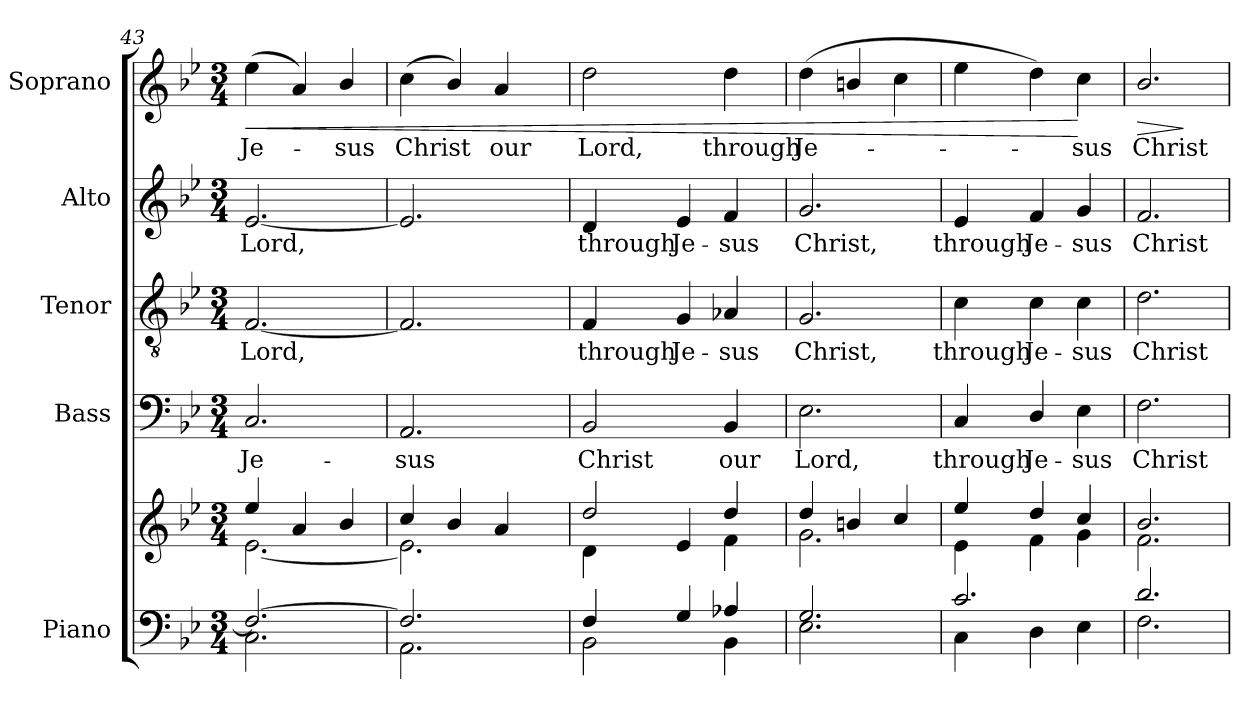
**kern	**kern	**kern	**text	**kern	**text	**kern	**text	**kern	**text	**dynam
*part5	*part5	*part4	*part4	*part3	*part3	*part2	*part2	*part1	*part1	*part1
*staff6	*staff5	*staff4	*staff4	*staff3	*staff3	*staff2	*staff2	*staff1	*staff1	*staff1
*I"Piano	*	*I"Bass	*	*I"Tenor	*	*I"Alto	*	*I"Soprano	*	*
*I'Pno.	*	*I'B.	*	*I'T.	*	*I'A.	*	*I'S.	*	*
*clefF4	*clefG2	*clefF4	*	*clefGv2	*	*clefG2	*	*clefG2	*	*
*	*	*	*	*ITrd7c12	*	*	*	*	*	*
*k[b-e-]	*k[b-e-]	*k[b-e-]	*	*k[b-e-]	*	*k[b-e-]	*	*k[b-e-]	*	*
*B-:	*B-:	*B-:	*	*B-:	*	*B-:	*	*B-:	*	*
*M3/4	*M3/4	*M3/4	*	*M3/4	*	*M3/4	*	*M3/4	*	*
=43	=43	=43	=43	=43	=43	=43	=43	=43	=43	=43
*^	*^	*	*	*	*	*	*	*	*	*
!	!	!	!	!	!LO:LY:b:color=#000000	!	!	!	!	!	!	!
!	!	!	!	!	!	!	!LO:LY:b:color=#000000	!	!	!	!	!
!	!	!	!	!	!	!	!	!	!LO:LY:b:color=#000000	!	!	!
!	!	!	!	!	!	!	!	!	!	!	!LO:LY:b:color=#000000	!LO:HP:b
2.Fi/_	2.Ci\	4ee-i/	[2.e-i\	2.Ci/	Je-	[2.FFi/	Lord,	[2.e-i/	Lord,	(4ee-i\	Je-	<
.	.	4ai/	.	.	.	.	.	.	.	4ai/)	.	.
!	!	!	!	!	!	!	!	!	!	!	!LO:LY:b:color=#000000	!
.	.	4b-i/	.	.	.	.	.	.	.	4b-i/	-sus	.
=44	=44	=44	=44	=44	=44	=44	=44	=44	=44	=44	=44	=44
!	!	!	!	!	!LO:LY:b:color=#000000	!	!	!	!	!	!	!
!	!	!	!	!	!	!	!	!	!	!	!LO:LY:b:color=#000000	!
2.Fi/]	2.AAi\	4cci/	2.e-i\]	2.AAi/	-sus	2.FFi/]	.	2.e-i/]	.	(4cci\	Christ	.
.	.	4b-i/	.	.	.	.	.	.	.	4b-i/)	.	.
!	!	!	!	!	!	!	!	!	!	!	!LO:LY:b:color=#000000	!
.	.	4ai/	.	.	.	.	.	.	.	4ai/	our	.
=45	=45	=45	=45	=45	=45	=45	=45	=45	=45	=45	=45	=45
!	!	!	!	!	!LO:LY:b:color=#000000	!	!	!	!	!	!	!
!	!	!	!	!	!	!	!LO:LY:b:color=#000000	!	!	!	!	!
!	!	!	!	!	!	!	!	!	!LO:LY:b:color=#000000	!	!	!
!	!	!	!	!	!	!	!	!	!	!	!LO:LY:b:color=#000000	!
4Fi/	2BB-i\	2ddi/	4di\	2BB-i/	Christ	4FFi/	through	4di/	through	2ddi\	Lord,	.
!	!	!	!	!	!	!	!LO:LY:b:color=#000000	!	!	!	!	!
!	!	!	!	!	!	!	!	!	!LO:LY:b:color=#000000	!	!	!
4Gi/	.	.	4e-i/	.	.	4GGi/	Je-	4e-i/	Je-	.	.	.
!	!	!	!	!	!LO:LY:b:color=#000000	!	!	!	!	!	!	!
!	!	!	!	!	!	!	!LO:LY:b:color=#000000	!	!	!	!	!
!	!	!	!	!	!	!	!	!	!LO:LY:b:color=#000000	!	!	!
!	!	!	!	!	!	!	!	!	!	!	!LO:LY:b:color=#000000	!
4A-Xi/	4BB-i\	4ddi/	4fi\	4BB-i/	our	4AA-Xi/	-sus	4fi/	-sus	4ddi\	through	.
!!LO:LB:g=z
=46	=46	=46	=46	=46	=46	=46	=46	=46	=46	=46	=46	=46
!	!	!	!	!	!LO:LY:b:color=#000000	!	!	!	!	!	!	!
!	!	!	!	!	!	!	!LO:LY:b:color=#000000	!	!	!	!	!
!	!	!	!	!	!	!	!	!	!LO:LY:b:color=#000000	!	!	!
!	!	!	!	!	!	!	!	!	!	!	!LO:LY:b:color=#000000	!
2.Gi/	2.E-i\	4ddi/	2.gi\	2.E-i\	Lord,	2.GGi/	Christ,	2.gi/	Christ,	(4ddi\	Je-	.
.	.	4bni/	.	.	.	.	.	.	.	4bni/	.	.
.	.	4cci/	.	.	.	.	.	.	.	4cci\	.	.
=47	=47	=47	=47	=47	=47	=47	=47	=47	=47	=47	=47	=47
!	!	!	!	!	!LO:LY:b:color=#000000	!	!	!	!	!	!	!
!	!	!	!	!	!	!	!LO:LY:b:color=#000000	!	!	!	!	!
!	!	!	!	!	!	!	!	!	!LO:LY:b:color=#000000	!	!	!
2.ci/	4Ci\	4ee-i/	4e-i\	4Ci/	through	4Ci\	through	4e-i/	through	4ee-i\	.	.
!	!	!	!	!	!LO:LY:b:color=#000000	!	!	!	!	!	!	!
!	!	!	!	!	!	!	!LO:LY:b:color=#000000	!	!	!	!	!
!	!	!	!	!	!	!	!	!	!LO:LY:b:color=#000000	!	!	!
.	4Di\	4ddi/	4fi\	4Di/	Je-	4Ci\	Je-	4fi/	Je-	4ddi\)	.	.
!	!	!	!	!	!LO:LY:b:color=#000000	!	!	!	!	!	!	!
!	!	!	!	!	!	!	!LO:LY:b:color=#000000	!	!	!	!	!
!	!	!	!	!	!	!	!	!	!LO:LY:b:color=#000000	!	!	!
!	!	!	!	!	!	!	!	!	!	!	!LO:LY:b:color=#000000	!
.	4E-i\	4cci/	4gi\	4E-i\	-sus	4Ci\	-sus	4gi/	-sus	4cci\	-sus	[
=48	=48	=48	=48	=48	=48	=48	=48	=48	=48	=48	=48	=48
!	!	!	!	!	!LO:LY:b:color=#000000	!	!	!	!	!	!	!
!	!	!	!	!	!	!	!LO:LY:b:color=#000000	!	!	!	!	!
!	!	!	!	!	!	!	!	!	!LO:LY:b:color=#000000	!	!	!
!	!	!	!	!	!	!	!	!	!	!	!LO:LY:b:color=#000000	!LO:HP:b
2.di/	2.Fi\	2.b-i/	2.fi\	2.Fi\	Christ	2.Di\	Christ	2.fi/	Christ	2.b-i/	Christ	>
*v	*v	*	*	*	*	*	*	*	*	*	*	*
*	*v	*v	*	*	*	*	*	*	*	*	*
.	.	.	.	.	.	.	.	.	.	]
=	=	=	=	=	=	=	=	=	=	=
*-	*-	*-	*-	*-	*-	*-	*-	*-	*-	*-
